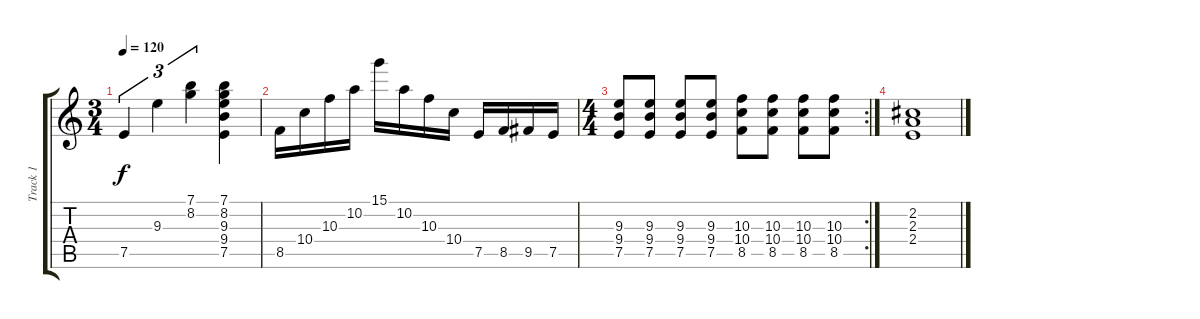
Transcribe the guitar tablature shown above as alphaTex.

\track ("Track 1" "Track 1") {solo instrument acousticguitarsteel}
\staff {score tabs}
\tuning (E4 B3 G3 D3 A2 E2) {hide}
\ts (3 4)
\tempo 120
\clef g2
\ks c
7.5.4{tu (3 2) dy f} 9.3.4{tu (3 2)} (7.1 8.2).4{tu (3 2)} (7.1 8.2 9.3 9.4 7.5).4 |
8.5.16 10.4.16 10.3.16 10.2.16 15.1.16 10.2.16 10.3.16 10.4.16 7.5.16 8.5.16 9.5.16 7.5.16 |
\rc 2
\ts (4 4)
(9.3 9.4 7.5).8 (9.3 9.4 7.5).8 (9.3 9.4 7.5).8 (9.3 9.4 7.5).8 (10.3 10.4 8.5).8 (10.3 10.4 8.5).8 (10.3 10.4 8.5).8 (10.3 10.4 8.5).8 |
(2.2 2.3 2.4).1
